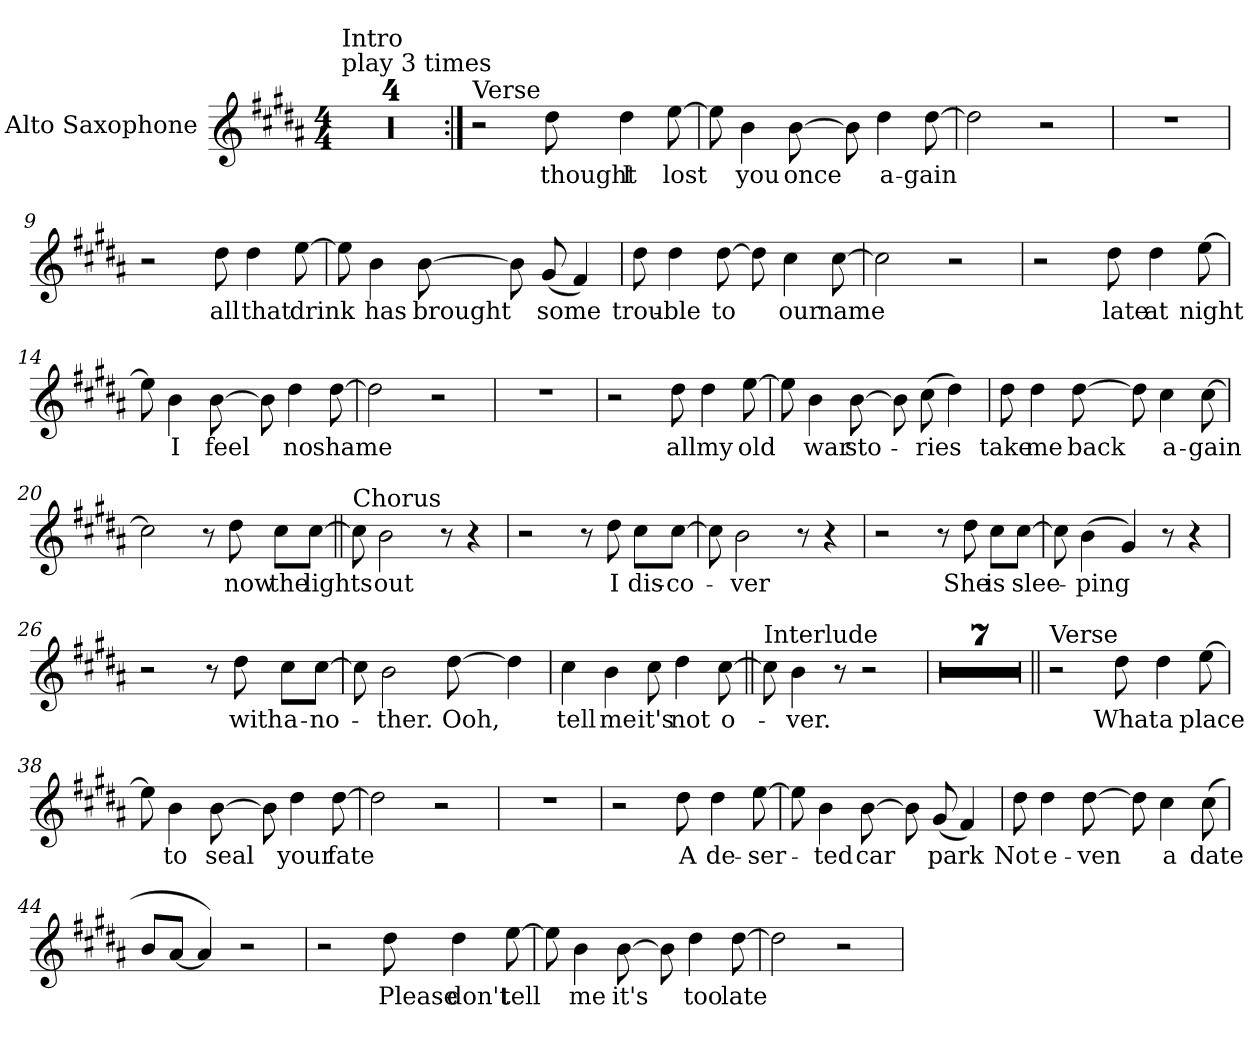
**kern	**text
*part1	*part1
*staff1	*staff1
*I"Alto Saxophone	*
*I'Alto Sax.	*
*clefG2	*
*k[f#c#g#d#a#]	*
*g#:	*
*M4/4	*
=1!|:	=1!|:
!LO:TX:a:t=play 3 times	!
!LO:TX:a:t=Intro	!
1r	.
=2	=2
1r	.
=3	=3
1r	.
=4	=4
1r	.
!!LO:LB:g=z
=5:|!	=5:|!
!LO:TX:a:t=Verse	!
2r	.
!	!LO:LY:b
8dd#L	thought
!	!LO:LY:b
4dd#	I
!	!LO:LY:b
[8ee	lost
=6	=6
8eeL]	.
!	!LO:LY:b
4b	you
!	!LO:LY:b
[8b	once
8bL]	.
!	!LO:LY:b
4dd#	a-
!	!LO:LY:b
[8dd#	-gain
=7	=7
2dd#]	.
2r	.
=8	=8
1r	.
!!LO:LB:g=z
=9	=9
2r	.
!	!LO:LY:b
8dd#L	all
!	!LO:LY:b
4dd#	that
!	!LO:LY:b
[8ee	drink
=10	=10
8eeL]	.
!	!LO:LY:b
4b	has
!	!LO:LY:b
[8b	brought
8bL]	.
!	!LO:LY:b
(8g#	some
4f#)	.
=11	=11
!	!LO:LY:b
8dd#L	trou-
!	!LO:LY:b
4dd#	-ble
!	!LO:LY:b
[8dd#	to
8dd#L]	.
!	!LO:LY:b
4cc#	our
!	!LO:LY:b
[8cc#	name
=12	=12
2cc#]	.
2r	.
!!LO:LB:g=z
=13	=13
2r	.
!	!LO:LY:b
8dd#L	late
!	!LO:LY:b
4dd#	at
!	!LO:LY:b
[8ee	night
=14	=14
8eeL]	.
!	!LO:LY:b
4b	I
!	!LO:LY:b
[8b	feel
8bL]	.
!	!LO:LY:b
4dd#	no
!	!LO:LY:b
[8dd#	shame
=15	=15
2dd#]	.
2r	.
=16	=16
1r	.
!!LO:LB:g=z
=17	=17
2r	.
!	!LO:LY:b
8dd#L	all
!	!LO:LY:b
4dd#	my
!	!LO:LY:b
[8ee	old
=18	=18
8eeL]	.
!	!LO:LY:b
4b	war
!	!LO:LY:b
[8b	sto-
8bL]	.
!	!LO:LY:b
(8cc#	-ries
4dd#)	.
=19	=19
!	!LO:LY:b
8dd#L	take
!	!LO:LY:b
4dd#	me
!	!LO:LY:b
[8dd#	back
8dd#L]	.
!	!LO:LY:b
4cc#	a-
!	!LO:LY:b
[8cc#	-gain
=20	=20
2cc#]	.
8r	.
!	!LO:LY:b
8dd#	now
!	!LO:LY:b
8cc#L	the
!	!LO:LY:b
[8cc#J	lights
!!LO:LB:g=z
=21||	=21||
!LO:TX:a:t=Chorus	!
8cc#L]	.
!	!LO:LY:b
2b	out
8r	.
4r	.
=22	=22
2r	.
8r	.
!	!LO:LY:b
8dd#	I
!	!LO:LY:b
8cc#L	dis-
!	!LO:LY:b
[8cc#J	-co-
=23	=23
8cc#L]	.
!	!LO:LY:b
2b	-ver
8r	.
4r	.
=24	=24
2r	.
8r	.
!	!LO:LY:b
8dd#	She
!	!LO:LY:b
8cc#L	is
!	!LO:LY:b
[8cc#J	slee-
!!LO:LB:g=z
=25	=25
8cc#L]	.
!	!LO:LY:b
(4b	-ping
4g#)	.
8r	.
4r	.
=26	=26
2r	.
8r	.
!	!LO:LY:b
8dd#	with
!	!LO:LY:b
8cc#L	a-
!	!LO:LY:b
[8cc#J	-no-
=27	=27
8cc#L]	.
!	!LO:LY:b
2b	-ther.
!	!LO:LY:b
[8dd#L	Ooh,
4dd#]	.
=28	=28
!	!LO:LY:b
4cc#	tell
!	!LO:LY:b
4b	me
!	!LO:LY:b
8cc#L	it's
!	!LO:LY:b
4dd#	not
!	!LO:LY:b
[8cc#	o-
!!LO:LB:g=z
=29||	=29||
!LO:TX:a:t=Interlude	!
8cc#L]	.
!	!LO:LY:b
4b	-ver.
8r	.
2r	.
=30	=30
1r	.
=31	=31
1r	.
=32	=32
1r	.
!!LO:LB:g=z
=33	=33
1r	.
=34	=34
1r	.
=35	=35
1r	.
=36	=36
1r	.
!!LO:LB:g=z
=37||	=37||
!LO:TX:a:t=Verse	!
2r	.
!	!LO:LY:b
8dd#L	What
!	!LO:LY:b
4dd#	a
!	!LO:LY:b
[8ee	place
=38	=38
8eeL]	.
!	!LO:LY:b
4b	to
!	!LO:LY:b
[8b	seal
8bL]	.
!	!LO:LY:b
4dd#	your
!	!LO:LY:b
[8dd#	fate
=39	=39
2dd#]	.
2r	.
=40	=40
1r	.
!!LO:LB:g=z
=41	=41
2r	.
!	!LO:LY:b
8dd#L	A
!	!LO:LY:b
4dd#	de-
!	!LO:LY:b
[8ee	-ser-
=42	=42
8eeL]	.
!	!LO:LY:b
4b	-ted
!	!LO:LY:b
[8b	car
8bL]	.
!	!LO:LY:b
(8g#	park
4f#)	.
=43	=43
!	!LO:LY:b
8dd#L	Not
!	!LO:LY:b
4dd#	e-
!	!LO:LY:b
[8dd#	-ven
8dd#L]	.
!	!LO:LY:b
4cc#	a
!	!LO:LY:b
(8cc#	date
=44	=44
8bL	.
[8a#J	.
4a#])	.
2r	.
!!LO:LB:g=z
=45	=45
2r	.
!	!LO:LY:b
8dd#L	Please
!	!LO:LY:b
4dd#	don't
!	!LO:LY:b
[8ee	tell
=46	=46
8eeL]	.
!	!LO:LY:b
4b	me
!	!LO:LY:b
[8b	it's
8bL]	.
!	!LO:LY:b
4dd#	too
!	!LO:LY:b
[8dd#	late
=47	=47
2dd#]	.
2r	.
=	=
*-	*-
